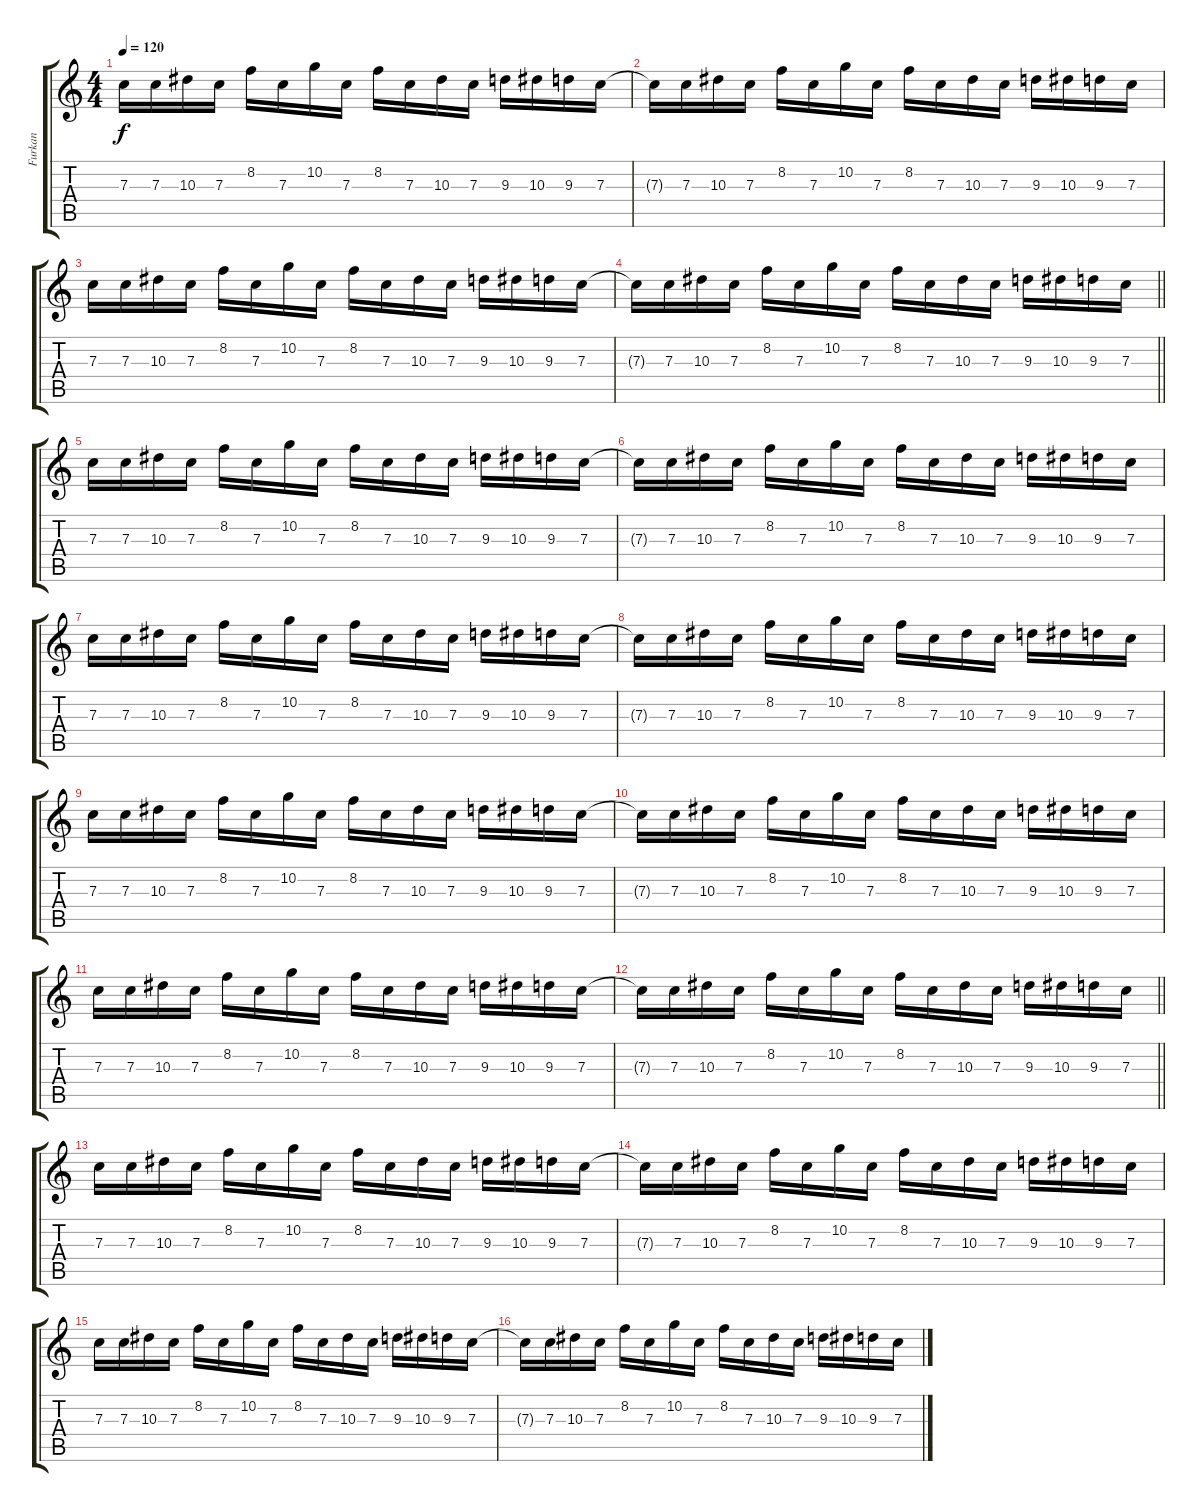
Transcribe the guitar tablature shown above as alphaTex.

\track ("Furkan" "Furkan") {instrument distortionguitar}
\staff {score tabs}
\tuning (D4 A3 F3 C3 G2 D2) {hide}
\ts (4 4)
\tempo 120
\clef g2
\ks c
7.3.16{dy f} 7.3.16 10.3.16 7.3.16 8.2.16 7.3.16 10.2.16 7.3.16 8.2.16 7.3.16 10.3.16 7.3.16 9.3.16 10.3.16 9.3.16 7.3.16 |
7.3{t}.16 7.3.16 10.3.16 7.3.16 8.2.16 7.3.16 10.2.16 7.3.16 8.2.16 7.3.16 10.3.16 7.3.16 9.3.16 10.3.16 9.3.16 7.3.16 |
7.3.16 7.3.16 10.3.16 7.3.16 8.2.16 7.3.16 10.2.16 7.3.16 8.2.16 7.3.16 10.3.16 7.3.16 9.3.16 10.3.16 9.3.16 7.3.16 |
\barLineRight lightlight
7.3{t}.16 7.3.16 10.3.16 7.3.16 8.2.16 7.3.16 10.2.16 7.3.16 8.2.16 7.3.16 10.3.16 7.3.16 9.3.16 10.3.16 9.3.16 7.3.16 |
\section ("" "")
7.3.16 7.3.16 10.3.16 7.3.16 8.2.16 7.3.16 10.2.16 7.3.16 8.2.16 7.3.16 10.3.16 7.3.16 9.3.16 10.3.16 9.3.16 7.3.16 |
7.3{t}.16 7.3.16 10.3.16 7.3.16 8.2.16 7.3.16 10.2.16 7.3.16 8.2.16 7.3.16 10.3.16 7.3.16 9.3.16 10.3.16 9.3.16 7.3.16 |
7.3.16 7.3.16 10.3.16 7.3.16 8.2.16 7.3.16 10.2.16 7.3.16 8.2.16 7.3.16 10.3.16 7.3.16 9.3.16 10.3.16 9.3.16 7.3.16 |
7.3{t}.16 7.3.16 10.3.16 7.3.16 8.2.16 7.3.16 10.2.16 7.3.16 8.2.16 7.3.16 10.3.16 7.3.16 9.3.16 10.3.16 9.3.16 7.3.16 |
7.3.16 7.3.16 10.3.16 7.3.16 8.2.16 7.3.16 10.2.16 7.3.16 8.2.16 7.3.16 10.3.16 7.3.16 9.3.16 10.3.16 9.3.16 7.3.16 |
7.3{t}.16 7.3.16 10.3.16 7.3.16 8.2.16 7.3.16 10.2.16 7.3.16 8.2.16 7.3.16 10.3.16 7.3.16 9.3.16 10.3.16 9.3.16 7.3.16 |
7.3.16 7.3.16 10.3.16 7.3.16 8.2.16 7.3.16 10.2.16 7.3.16 8.2.16 7.3.16 10.3.16 7.3.16 9.3.16 10.3.16 9.3.16 7.3.16 |
\barLineRight lightlight
7.3{t}.16 7.3.16 10.3.16 7.3.16 8.2.16 7.3.16 10.2.16 7.3.16 8.2.16 7.3.16 10.3.16 7.3.16 9.3.16 10.3.16 9.3.16 7.3.16 |
7.3.16 7.3.16 10.3.16 7.3.16 8.2.16 7.3.16 10.2.16 7.3.16 8.2.16 7.3.16 10.3.16 7.3.16 9.3.16 10.3.16 9.3.16 7.3.16 |
7.3{t}.16 7.3.16 10.3.16 7.3.16 8.2.16 7.3.16 10.2.16 7.3.16 8.2.16 7.3.16 10.3.16 7.3.16 9.3.16 10.3.16 9.3.16 7.3.16 |
7.3.16 7.3.16 10.3.16 7.3.16 8.2.16 7.3.16 10.2.16 7.3.16 8.2.16 7.3.16 10.3.16 7.3.16 9.3.16 10.3.16 9.3.16 7.3.16 |
7.3{t}.16 7.3.16 10.3.16 7.3.16 8.2.16 7.3.16 10.2.16 7.3.16 8.2.16 7.3.16 10.3.16 7.3.16 9.3.16 10.3.16 9.3.16 7.3.16
